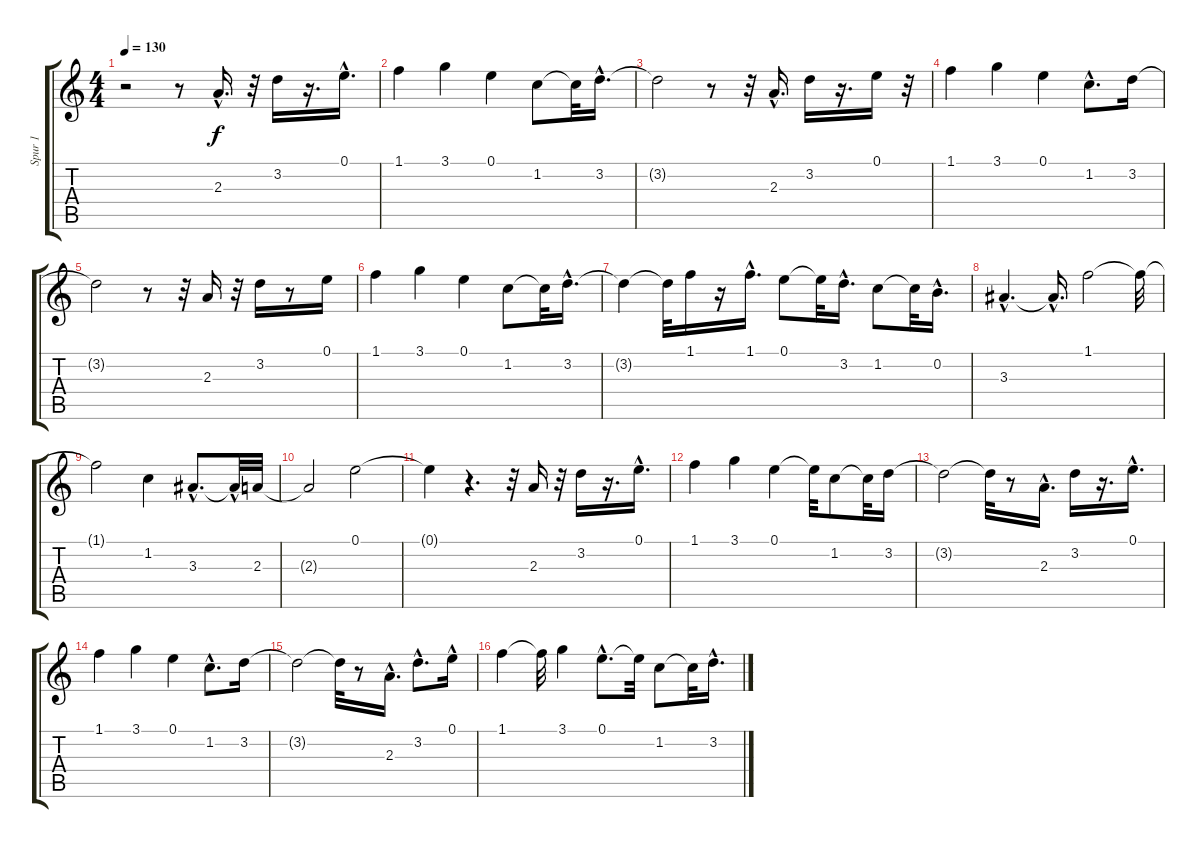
\track ("Spur 1" "Spur 1") {instrument acousticguitarnylon}
\staff {score tabs}
\tuning (E4 B3 G3 D3 A2 E2) {hide}
\ts (4 4)
\tempo 130
\clef g2
\ks c
r.2{dy f} r.8 2.3{hac}.16{d} r.32 3.2.16 r.16{d} 0.1{hac}.16{d} |
1.1.4 3.1.4 0.1.4 1.2.8 1.2{t}.32 3.2{hac}.16{d} |
3.2{t}.2 r.8 r.32 2.3{hac}.16{d} 3.2.16 r.16{d} 0.1.16 r.32 |
1.1.4 3.1.4 0.1.4 1.2{hac}.8{d} 3.2.16 |
3.2{t}.2 r.8 r.32 2.3.16 r.32 3.2.16 r.8 0.1.16 |
1.1.4 3.1.4 0.1.4 1.2.8 1.2{t}.32 3.2{hac}.16{d} |
3.2{t}.4 3.2{t}.32 1.1.16 r.16 1.1{hac}.16{d} 0.1.8 0.1{t}.32 3.2{hac}.16{d} 1.2.8 1.2{t}.32 0.2{hac}.16{d} |
3.3{hac}.4{d} 3.3{hac t}.16{d} 1.1.2 1.1{t}.32 |
1.1{t}.2 1.2.4 3.3{hac}.8{d} 3.3{hac t}.32 2.3.32 |
2.3{t}.2 0.1.2 |
0.1{t}.4 r.4{d} r.32 2.3.16 r.32 3.2.16 r.16{d} 0.1{hac}.16{d} |
1.1.4 3.1.4 0.1.4 0.1{t}.32 1.2.8 1.2{t}.32 3.2.16 |
3.2{t}.2 3.2{t}.32 r.8 2.3{hac}.16{d} 3.2.16 r.16{d} 0.1{hac}.16{d} |
1.1.4 3.1.4 0.1.4 1.2{hac}.8{d} 3.2.16 |
3.2{t}.2 3.2{t}.32 r.8 2.3{hac}.16{d} 3.2{hac}.8{d} 0.1{hac}.16 |
1.1.4 1.1{t}.32 3.1.4 0.1{hac}.8{d} 0.1{t}.32 1.2.8 1.2{t}.32 3.2{hac}.16{d}
